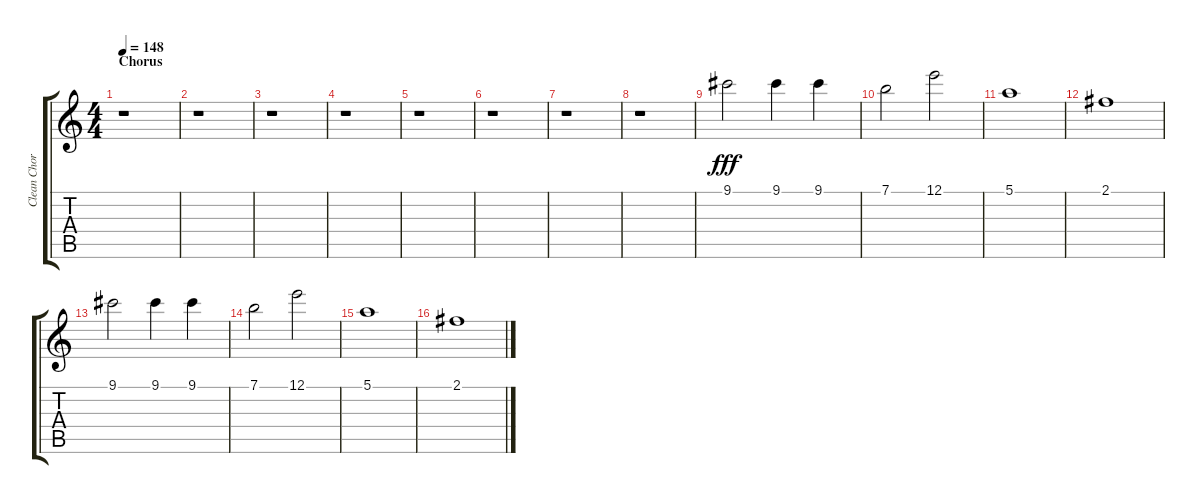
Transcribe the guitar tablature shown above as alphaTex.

\track ("Clean Chorus" "Clean Chor") {instrument electricguitarclean}
\staff {score tabs}
\tuning (E4 B3 G3 D3 A2 D2) {hide}
\ts (4 4)
\section ("" "Chorus")
\tempo 148
\clef g2
\ks c
r.1{dy f} |
r.1 |
r.1 |
r.1 |
r.1 |
r.1 |
r.1 |
r.1 |
9.1.2{dy fff} 9.1.4 9.1.4 |
7.1.2 12.1.2 |
5.1.1 |
2.1.1 |
9.1.2 9.1.4 9.1.4 |
7.1.2 12.1.2 |
5.1.1 |
2.1.1
